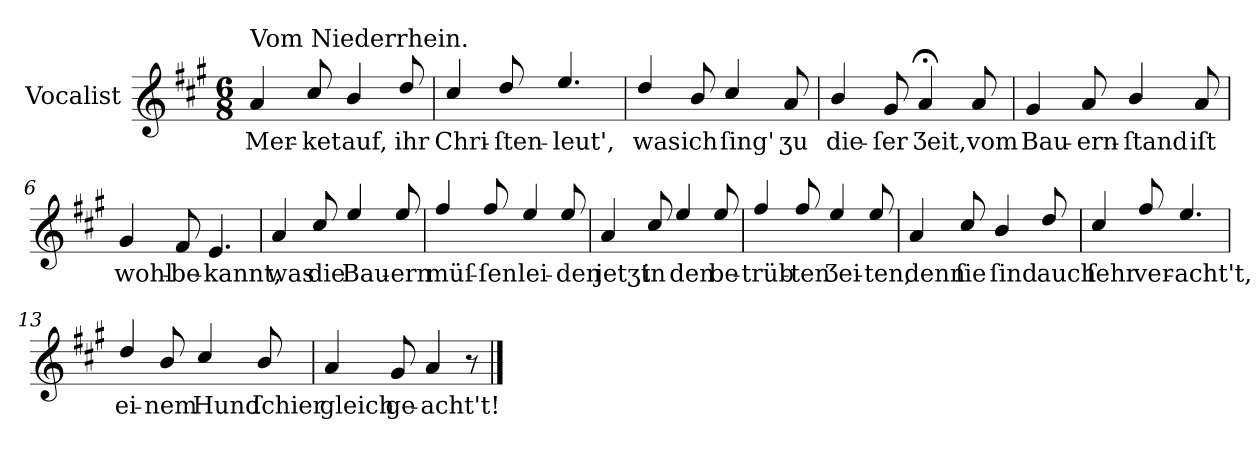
**kern	**text
*part1	*part1
*staff1	*staff1
*I"Vocalist	*
*k[f#c#g#]	*
*A:	*
*M6/8	*
=1	=1
!LO:TX:a:t=Vom Niederrhein.	!
4a	Mer-
8cc#/	-ket
4b/	auf,
8dd/	ihr
=2	=2
4cc#/	Chri-
8dd/	-ſten-
4.ee/	-leut',
=3	=3
4dd/	was
8b/	ich
4cc#/	ſing'
8a	ʒu
=4	=4
4b/	die-
8g#	-ſer
4a;<	Ʒeit,
8a	vom
=5	=5
4g#	Bau-
8a	-ern-
4b/	-ſtand
8a	iſt
=6	=6
4g#	wohl-
8f#	-be-
4.e	-kannt,
=7	=7
4a	was
8cc#/	die
4ee/	Bau-
8ee/	-ern
=8	=8
4ff#/	müſ-
8ff#/	-ſen
4ee/	lei-
8ee/	-den
=9	=9
4a	jetʒt
8cc#/	in
4ee/	den
8ee/	be-
=10	=10
4ff#/	-trüb-
8ff#/	-ten
4ee/	Ʒei-
8ee/	-ten,
=11	=11
4a	denn
8cc#/	ſie
4b/	ſind
8dd/	auch
=12	=12
4cc#/	ſehr
8ff#/	ver-
4.ee/	-acht't,
=13	=13
4dd/	ei-
8b/	-nem
4cc#/	Hund
8b/	ſchier
=14	=14
4a	gleich
8g#	ge-
4a	-acht't!
8r	.
==	==
*-	*-
